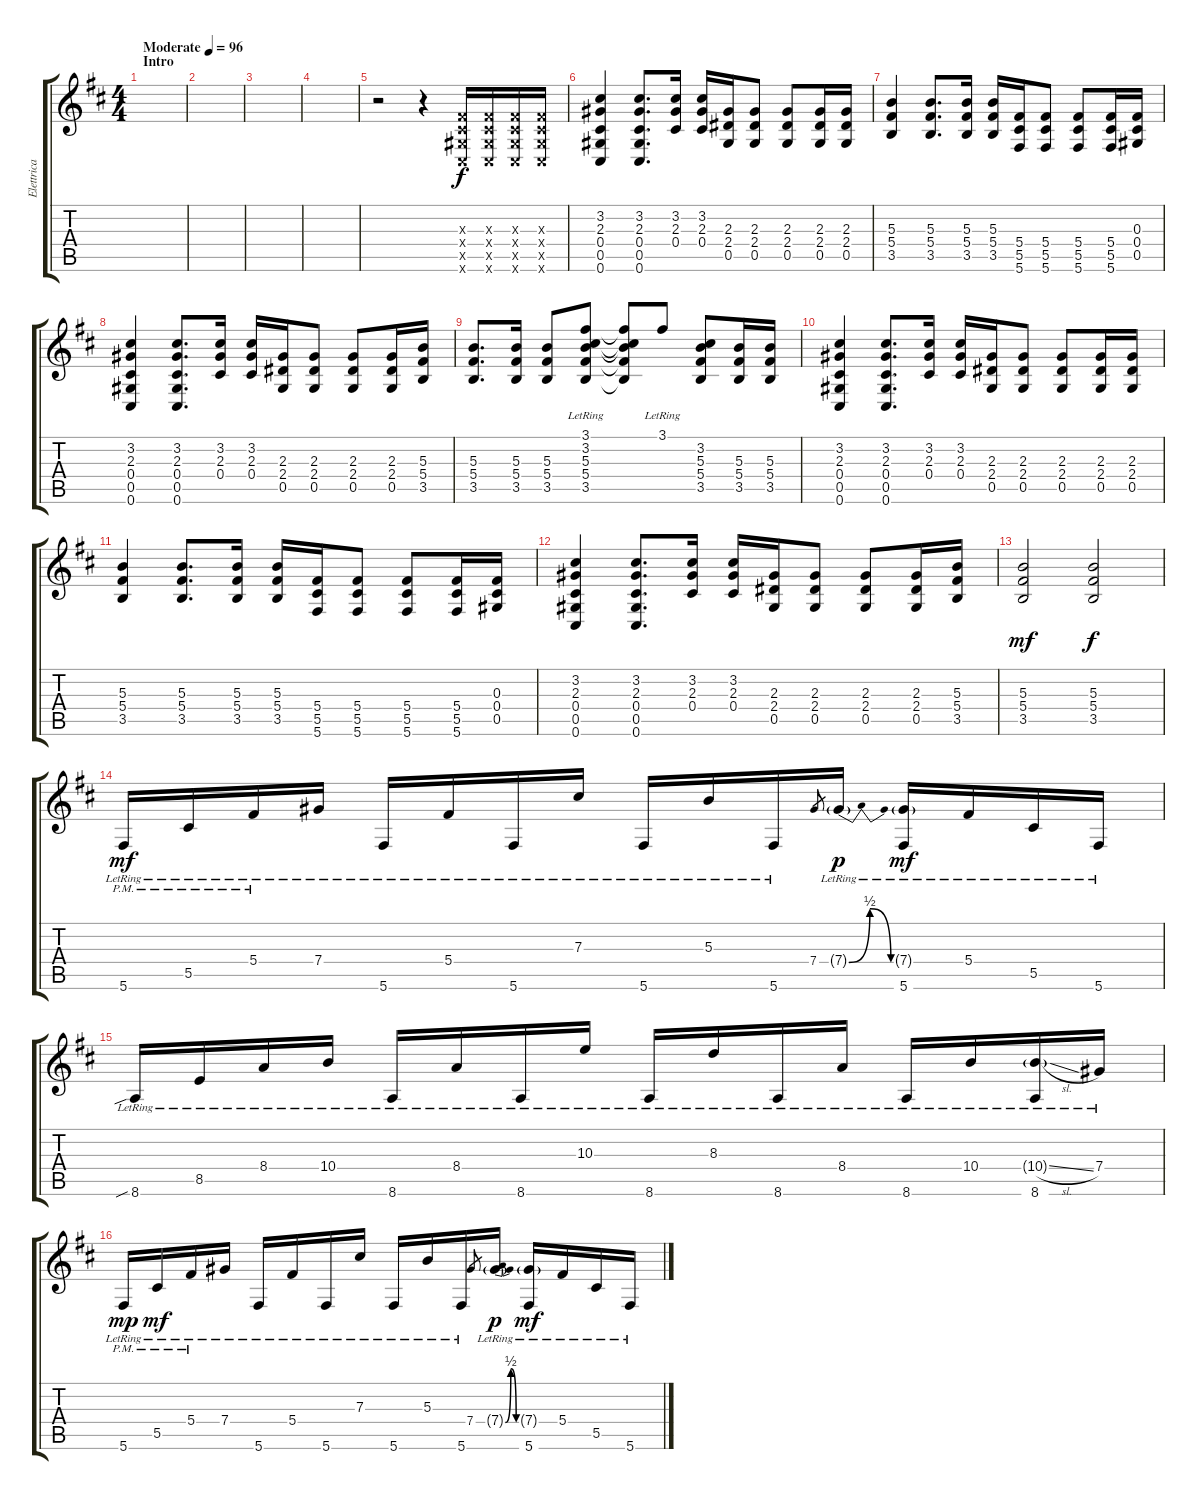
\track ("Elettrica Acc." "Elettrica ") {instrument overdrivenguitar}
\staff {score tabs}
\tuning (Eb4 Bb3 Gb3 Db3 Ab2 Db2) {hide}
\ts (4 4)
\section ("" "Intro")
\tempo (96 "Moderate")
\clef g2
\ks d
|
|
|
|
r.2 r.4 (0.3{x} 0.4{x} 0.5{x} 0.6{x}).16 (0.3{x} 0.4{x} 0.5{x} 0.6{x}).16 (0.3{x} 0.4{x} 0.5{x} 0.6{x}).16 (0.3{x} 0.4{x} 0.5{x} 0.6{x}).16 |
(3.2 2.3 0.4 0.5 0.6).4 (3.2 2.3 0.4 0.5 0.6).8{d} (3.2 2.3 0.4).16 (3.2 2.3 0.4).16 (2.3 2.4 0.5).16 (2.3 2.4 0.5).8 (2.3 2.4 0.5).8 (2.3 2.4 0.5).16 (2.3 2.4 0.5).16 |
(5.3 5.4 3.5).4 (5.3 5.4 3.5).8{d} (5.3 5.4 3.5).16 (5.3 5.4 3.5).16 (5.4 5.5 5.6).16 (5.4 5.5 5.6).8 (5.4 5.5 5.6).8 (5.4 5.5 5.6).16 (0.3 0.4 0.5).16 |
(3.2 2.3 0.4 0.5 0.6).4 (3.2 2.3 0.4 0.5 0.6).8{d} (3.2 2.3 0.4).16 (3.2 2.3 0.4).16 (2.3 2.4 0.5).16 (2.3 2.4 0.5).8 (2.3 2.4 0.5).8 (2.3 2.4 0.5).16 (5.3 5.4 3.5).16 |
(5.3 5.4 3.5).8{d} (5.3 5.4 3.5).16 (5.3 5.4 3.5).8 (3.1{lr} 3.2 5.3 5.4 3.5).8 (3.1{t} 3.2{t} 5.3{t} 5.4{t} 3.5{t}).8 3.1{lr}.8 (3.2 5.3 5.4 3.5).8 (5.3 5.4 3.5).16 (5.3 5.4 3.5).16 |
(3.2 2.3 0.4 0.5 0.6).4 (3.2 2.3 0.4 0.5 0.6).8{d} (3.2 2.3 0.4).16 (3.2 2.3 0.4).16 (2.3 2.4 0.5).16 (2.3 2.4 0.5).8 (2.3 2.4 0.5).8 (2.3 2.4 0.5).16 (2.3 2.4 0.5).16 |
(5.3 5.4 3.5).4 (5.3 5.4 3.5).8{d} (5.3 5.4 3.5).16 (5.3 5.4 3.5).16 (5.4 5.5 5.6).16 (5.4 5.5 5.6).8 (5.4 5.5 5.6).8 (5.4 5.5 5.6).16 (0.3 0.4 0.5).16 |
(3.2 2.3 0.4 0.5 0.6).4 (3.2 2.3 0.4 0.5 0.6).8{d} (3.2 2.3 0.4).16 (3.2 2.3 0.4).16 (2.3 2.4 0.5).16 (2.3 2.4 0.5).8 (2.3 2.4 0.5).8 (2.3 2.4 0.5).16 (5.3 5.4 3.5).16 |
(5.3 5.4 3.5).2{dy mf} (5.3 5.4 3.5).2{dy f} |
5.6{pm lr}.16{dy mf} 5.5{pm lr}.16 5.4{pm lr}.16 7.4{lr}.16 5.6{lr}.16 5.4{lr}.16 5.6{lr}.16 7.3{lr}.16 5.6{lr}.16 5.3{lr}.16 5.6{lr}.16 7.4.8{gr} 7.4{be (bendrelease 0 0 15 2 45 2 60 0) g lr}.16{dy p} (7.4{g lr} 5.6{lr}).16{dy mf} 5.4{lr}.16 5.5{lr}.16 5.6{lr}.16 |
8.6{sib lr}.16 8.5{lr}.16 8.4{lr}.16 10.4{lr}.16 8.6{lr}.16 8.4{lr}.16 8.6{lr}.16 10.3{lr}.16 8.6{lr}.16 8.3{lr}.16 8.6{lr}.16 8.4{lr}.16 8.6{lr}.16 10.4{lr}.16 (10.4{sl g lr} 8.6{lr}).16 7.4{lr}.16 |
5.6{pm lr}.16{dy mp} 5.5{pm lr}.16{dy mf} 5.4{pm lr}.16 7.4{lr}.16 5.6{lr}.16 5.4{lr}.16 5.6{lr}.16 7.3{lr}.16 5.6{lr}.16 5.3{lr}.16 5.6{lr}.16 7.4.8{gr} 7.4{be (bendrelease 0 0 15 2 45 2 60 0) g lr}.16{dy p} (7.4{g lr} 5.6{lr}).16{dy mf} 5.4{lr}.16 5.5{lr}.16 5.6{lr}.16
